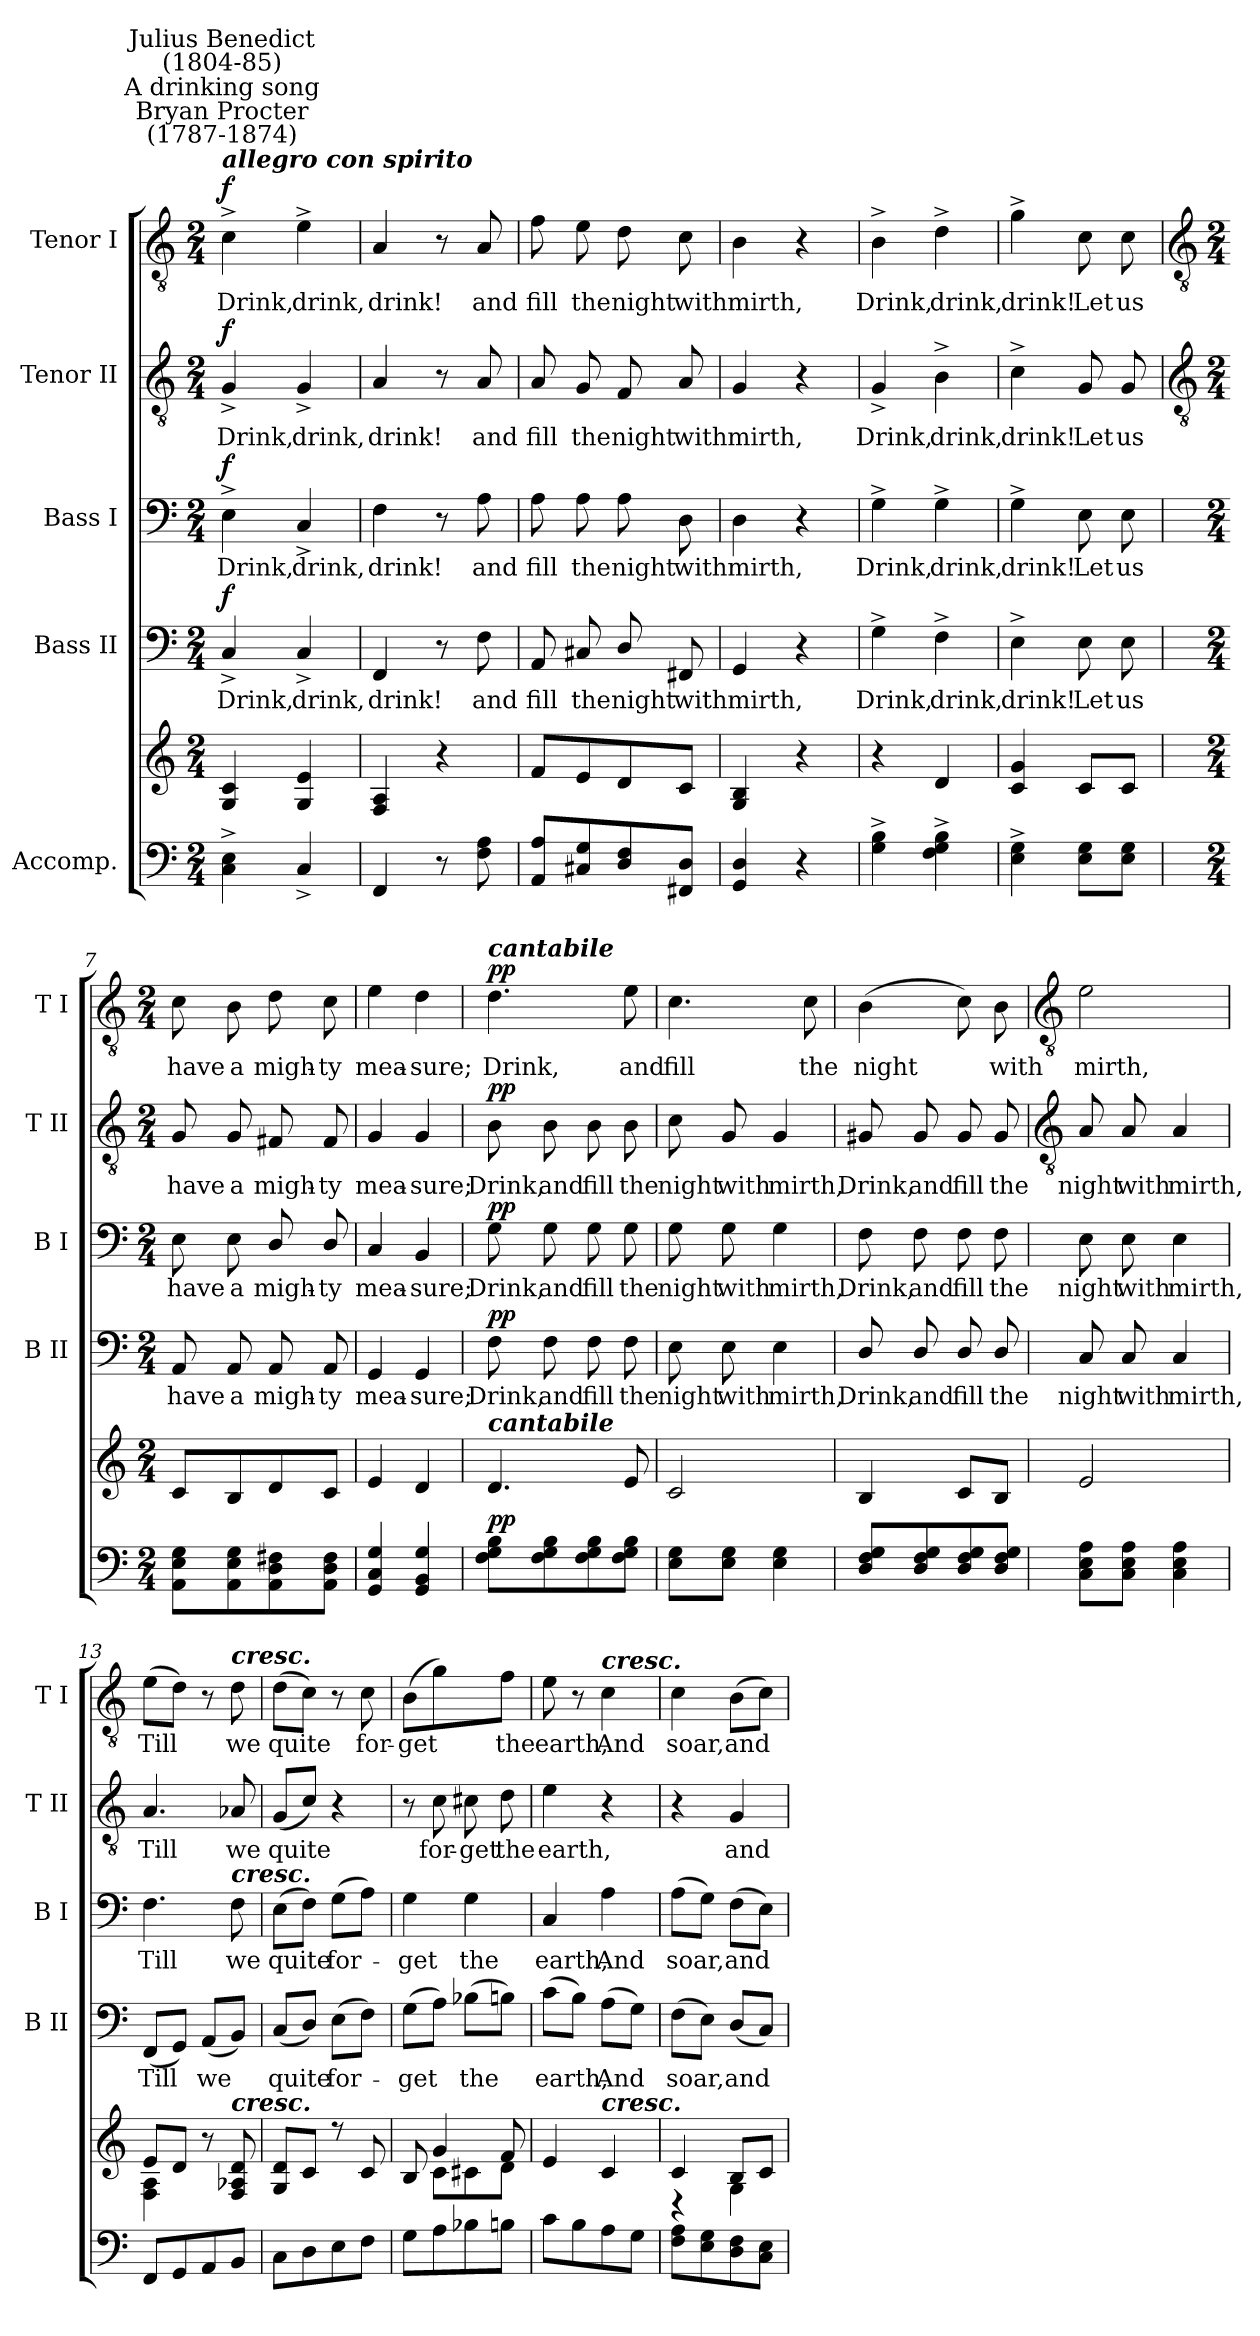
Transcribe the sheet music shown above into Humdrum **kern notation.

**kern	**kern	**dynam	**kern	**text	**dynam	**kern	**text	**dynam	**kern	**text	**dynam	**kern	**text	**dynam
*part5	*part5	*part5	*part4	*part4	*part4	*part3	*part3	*part3	*part2	*part2	*part2	*part1	*part1	*part1
*staff6	*staff5	*staff5/6	*staff4	*staff4	*staff4	*staff3	*staff3	*staff3	*staff2	*staff2	*staff2	*staff1	*staff1	*staff1
*I"Accomp.	*	*	*I"Bass II	*	*	*I"Bass I	*	*	*I"Tenor II	*	*	*I"Tenor I	*	*
*	*	*	*I'B II	*	*	*I'B I	*	*	*I'T II	*	*	*I'T I	*	*
*clefF4	*clefG2	*	*clefF4	*	*	*clefF4	*	*	*clefGv2	*	*	*clefGv2	*	*
*k[]	*k[]	*	*k[]	*	*	*k[]	*	*	*k[]	*	*	*k[]	*	*
*C:	*C:	*	*C:	*	*	*C:	*	*	*C:	*	*	*C:	*	*
*M2/4	*M2/4	*	*M2/4	*	*	*M2/4	*	*	*M2/4	*	*	*M2/4	*	*
*MM132	*MM132	*	*MM132	*	*	*MM132	*	*	*MM132	*	*	*MM132	*	*
=1	=1	=1	=1	=1	=1	=1	=1	=1	=1	=1	=1	=1	=1	=1
!	!	!	!	!	!	!	!	!	!	!	!	!LO:TX:a:Bi:t=allegro con spirito	!	!
!	!	!	!	!	!	!	!	!	!	!	!	!LO:TX:a:cj:t=Bryan Procter\n(1787-1874)	!	!
!	!	!	!	!	!	!	!	!	!	!	!	!LO:TX:a:cj:t=A drinking song	!	!
!	!	!	!	!	!	!	!	!	!	!	!	!LO:TX:a:cj:t=Julius Benedict\n(1804-85)	!	!
!	!	!	!	!LO:LY:b	!LO:DY:b	!	!LO:LY:b	!LO:DY:b	!	!LO:LY:b	!LO:DY:b	!	!LO:LY:b	!LO:DY:b
4C^ 4E^	4G 4c	.	4C^	Drink,	f	4E^	Drink,	f	4G^	Drink,	f	4c^	Drink,	f
!	!	!	!	!LO:LY:b	!	!	!LO:LY:b	!	!	!LO:LY:b	!	!	!LO:LY:b	!
4C^	4G 4e	.	4C^	drink,	.	4C^	drink,	.	4G^	drink,	.	4e^	drink,	.
=2	=2	=2	=2	=2	=2	=2	=2	=2	=2	=2	=2	=2	=2	=2
!	!	!	!	!LO:LY:b	!	!	!LO:LY:b	!	!	!LO:LY:b	!	!	!LO:LY:b	!
4FF	4F 4A	.	4FF	drink!	.	4F	drink!	.	4A	drink!	.	4A	drink!	.
8r	4r	.	8r	.	.	8r	.	.	8r	.	.	8r	.	.
!	!	!	!	!LO:LY:b	!	!	!LO:LY:b	!	!	!LO:LY:b	!	!	!LO:LY:b	!
8F 8A	.	.	8F	and	.	8A	and	.	8A	and	.	8A	and	.
=3	=3	=3	=3	=3	=3	=3	=3	=3	=3	=3	=3	=3	=3	=3
!	!	!	!	!LO:LY:b	!	!	!LO:LY:b	!	!	!LO:LY:b	!	!	!LO:LY:b	!
8AA 8AL	8fL	.	8AA	fill	.	8A	fill	.	8A	fill	.	8f	fill	.
!	!	!	!	!LO:LY:b	!	!	!LO:LY:b	!	!	!LO:LY:b	!	!	!LO:LY:b	!
8C#X 8G	8e	.	8C#X	the	.	8A	the	.	8G	the	.	8e	the	.
!	!	!	!	!LO:LY:b	!	!	!LO:LY:b	!	!	!LO:LY:b	!	!	!LO:LY:b	!
8D 8F	8d	.	8D/	night	.	8A	night	.	8F	night	.	8d	night	.
!	!	!	!	!LO:LY:b	!	!	!LO:LY:b	!	!	!LO:LY:b	!	!	!LO:LY:b	!
8FF#X 8DJ	8cJ	.	8FF#X	with	.	8D	with	.	8A	with	.	8c	with	.
=4	=4	=4	=4	=4	=4	=4	=4	=4	=4	=4	=4	=4	=4	=4
!	!	!	!	!LO:LY:b	!	!	!LO:LY:b	!	!	!LO:LY:b	!	!	!LO:LY:b	!
4GG 4D	4G 4B	.	4GG	mirth,	.	4D	mirth,	.	4G	mirth,	.	4B	mirth,	.
4r	4r	.	4r	.	.	4r	.	.	4r	.	.	4r	.	.
=5	=5	=5	=5	=5	=5	=5	=5	=5	=5	=5	=5	=5	=5	=5
!	!	!	!	!LO:LY:b	!	!	!LO:LY:b	!	!	!LO:LY:b	!	!	!LO:LY:b	!
4G^ 4B^	4r	.	4G^	Drink,	.	4G^	Drink,	.	4G^	Drink,	.	4B^	Drink,	.
!	!	!	!	!LO:LY:b	!	!	!LO:LY:b	!	!	!LO:LY:b	!	!	!LO:LY:b	!
4F^ 4G^ 4B^	4d	.	4F^	drink,	.	4G^	drink,	.	4B^	drink,	.	4d^	drink,	.
=6	=6	=6	=6	=6	=6	=6	=6	=6	=6	=6	=6	=6	=6	=6
!	!	!	!	!LO:LY:b	!	!	!LO:LY:b	!	!	!LO:LY:b	!	!	!LO:LY:b	!
4E^ 4G^	4c 4g	.	4E^	drink!	.	4G^	drink!	.	4c^	drink!	.	4g^	drink!	.
!	!	!	!	!LO:LY:b	!	!	!LO:LY:b	!	!	!LO:LY:b	!	!	!LO:LY:b	!
8E 8GL	8cL	.	8E	Let	.	8E	Let	.	8G	Let	.	8c	Let	.
!	!	!	!	!LO:LY:b	!	!	!LO:LY:b	!	!	!LO:LY:b	!	!	!LO:LY:b	!
8E 8GJ	8cJ	.	8E	us	.	8E	us	.	8G	us	.	8c	us	.
!!LO:LB:g=z
=7	=7	=7	=7	=7	=7	=7	=7	=7	=7	=7	=7	=7	=7	=7
*	*	*	*	*	*	*	*	*	*clefGv2	*	*	*clefGv2	*	*
*M2/4	*M2/4	*	*M2/4	*	*	*M2/4	*	*	*M2/4	*	*	*M2/4	*	*
!	!	!	!	!LO:LY:b	!	!	!LO:LY:b	!	!	!LO:LY:b	!	!	!LO:LY:b	!
8AA 8E 8GL	8cL	.	8AA	have	.	8E	have	.	8G	have	.	8c	have	.
!	!	!	!	!LO:LY:b	!	!	!LO:LY:b	!	!	!LO:LY:b	!	!	!LO:LY:b	!
8AA 8E 8G	8B	.	8AA	a	.	8E	a	.	8G	a	.	8B	a	.
!	!	!	!	!LO:LY:b	!	!	!LO:LY:b	!	!	!LO:LY:b	!	!	!LO:LY:b	!
8AA 8D 8F#X	8d	.	8AA	migh-	.	8D/	migh-	.	8F#X	migh-	.	8d	migh-	.
!	!	!	!	!LO:LY:b	!	!	!LO:LY:b	!	!	!LO:LY:b	!	!	!LO:LY:b	!
8AA 8D 8F#J	8cJ	.	8AA	-ty	.	8D/	-ty	.	8F#	-ty	.	8c	-ty	.
=8	=8	=8	=8	=8	=8	=8	=8	=8	=8	=8	=8	=8	=8	=8
!	!	!	!	!LO:LY:b	!	!	!LO:LY:b	!	!	!LO:LY:b	!	!	!LO:LY:b	!
4GG 4C 4G	4e	.	4GG	mea-	.	4C	mea-	.	4G	mea-	.	4e	mea-	.
!	!	!	!	!LO:LY:b	!	!	!LO:LY:b	!	!	!LO:LY:b	!	!	!LO:LY:b	!
4GG 4BB 4G	4d	.	4GG	-sure;	.	4BB	-sure;	.	4G	-sure;	.	4d	-sure;	.
=9	=9	=9	=9	=9	=9	=9	=9	=9	=9	=9	=9	=9	=9	=9
!	!	!	!	!	!	!	!	!	!	!	!	!LO:TX:a:Bi:t=cantabile	!	!
!	!LO:TX:a:Bi:t=cantabile	!	!	!	!	!	!	!	!	!	!	!	!	!
!	!	!LO:DY:a=2	!	!LO:LY:b	!LO:DY:b	!	!LO:LY:b	!LO:DY:b	!	!LO:LY:b	!LO:DY:b	!	!LO:LY:b	!LO:DY:b
8F 8G 8BL	4.d	pp	8F	Drink,	pp	8G	Drink,	pp	8B	Drink,	pp	4.d	Drink,	pp
!	!	!	!	!LO:LY:b	!	!	!LO:LY:b	!	!	!LO:LY:b	!	!	!	!
8F 8G 8B	.	.	8F	and	.	8G	and	.	8B	and	.	.	.	.
!	!	!	!	!LO:LY:b	!	!	!LO:LY:b	!	!	!LO:LY:b	!	!	!	!
8F 8G 8B	.	.	8F	fill	.	8G	fill	.	8B	fill	.	.	.	.
!	!	!	!	!LO:LY:b	!	!	!LO:LY:b	!	!	!LO:LY:b	!	!	!LO:LY:b	!
8F 8G 8BJ	8e	.	8F	the	.	8G	the	.	8B	the	.	8e	and	.
=10	=10	=10	=10	=10	=10	=10	=10	=10	=10	=10	=10	=10	=10	=10
!	!	!	!	!LO:LY:b	!	!	!LO:LY:b	!	!	!LO:LY:b	!	!	!LO:LY:b	!
8E 8GL	2c	.	8E	night	.	8G	night	.	8c	night	.	4.c	fill	.
!	!	!	!	!LO:LY:b	!	!	!LO:LY:b	!	!	!LO:LY:b	!	!	!	!
8E 8GJ	.	.	8E	with	.	8G	with	.	8G	with	.	.	.	.
!	!	!	!	!LO:LY:b	!	!	!LO:LY:b	!	!	!LO:LY:b	!	!	!	!
4E 4G	.	.	4E	mirth,	.	4G	mirth,	.	4G	mirth,	.	.	.	.
!	!	!	!	!	!	!	!	!	!	!	!	!	!LO:LY:b	!
.	.	.	.	.	.	.	.	.	.	.	.	8c	the	.
=11	=11	=11	=11	=11	=11	=11	=11	=11	=11	=11	=11	=11	=11	=11
!	!	!	!	!LO:LY:b	!	!	!LO:LY:b	!	!	!LO:LY:b	!	!	!LO:LY:b	!
8D\ 8F\ 8G\L	4B	.	8D/	Drink,	.	8F	Drink,	.	8G#X	Drink,	.	(>4B	night	.
!	!	!	!	!LO:LY:b	!	!	!LO:LY:b	!	!	!LO:LY:b	!	!	!	!
8D\ 8F\ 8G\	.	.	8D/	and	.	8F	and	.	8G#	and	.	.	.	.
!	!	!	!	!LO:LY:b	!	!	!LO:LY:b	!	!	!LO:LY:b	!	!	!	!
8D/ 8F/ 8G/	8cL	.	8D/	fill	.	8F	fill	.	8G#	fill	.	8c)	.	.
!	!	!	!	!LO:LY:b	!	!	!LO:LY:b	!	!	!LO:LY:b	!	!	!LO:LY:b	!
8D/ 8F/ 8G/J	8BJ	.	8D/	the	.	8F	the	.	8G#	the	.	8B	with	.
!!LO:LB:g=z
=12	=12	=12	=12	=12	=12	=12	=12	=12	=12	=12	=12	=12	=12	=12
*	*	*	*	*	*	*	*	*	*clefGv2	*	*	*clefGv2	*	*
*	*^	*	*	*	*	*	*	*	*	*	*	*	*	*
!	!	!LO:N:vis=1	!	!	!LO:LY:b	!	!	!LO:LY:b	!	!	!LO:LY:b	!	!	!LO:LY:b	!
8C 8E 8AL	2e	2ryy	.	8C	night	.	8E	night	.	8A	night	.	2e	mirth,	.
!	!	!	!	!	!LO:LY:b	!	!	!LO:LY:b	!	!	!LO:LY:b	!	!	!	!
8C 8E 8AJ	.	.	.	8C	with	.	8E	with	.	8A	with	.	.	.	.
!	!	!	!	!	!LO:LY:b	!	!	!LO:LY:b	!	!	!LO:LY:b	!	!	!	!
4C 4E 4A	.	.	.	4C	mirth,	.	4E	mirth,	.	4A	mirth,	.	.	.	.
=13	=13	=13	=13	=13	=13	=13	=13	=13	=13	=13	=13	=13	=13	=13	=13
!	!	!	!	!	!LO:LY:b	!	!	!LO:LY:b	!	!	!LO:LY:b	!	!	!LO:LY:b	!
8FFL	8eL	4F\ 4A\	.	(<8FFL	Till	.	4.F	Till	.	4.A	Till	.	(>8eL	Till	.
8GG	8dJ	.	.	8GGJ)	.	.	.	.	.	.	.	.	8dJ)	.	.
!	!	!	!	!	!LO:LY:b	!	!	!	!	!	!	!	!	!	!
8AA	8r	4ryy	.	(<8AAL	we	.	.	.	.	.	.	.	8r	.	.
!	!	!	!	!	!	!	!	!	!	!	!	!	!LO:TX:a:Bi:t=cresc.	!	!
!	!	!	!	!	!	!	!LO:TX:a:Bi:t=cresc.	!	!	!	!	!	!	!	!
!	!LO:TX:a:Bi:t=cresc.	!	!	!	!	!	!	!	!	!	!	!	!	!	!
!	!	!	!	!	!	!	!	!LO:LY:b	!	!	!LO:LY:b	!	!	!LO:LY:b	!
8BBJ	8F 8A-X 8d	.	.	8BBJ)	.	.	8F	we	.	8A-X	we	.	8d	we	.
=14	=14	=14	=14	=14	=14	=14	=14	=14	=14	=14	=14	=14	=14	=14	=14
!	!	!LO:N:vis=1	!	!	!LO:LY:b	!	!	!LO:LY:b	!	!	!LO:LY:b	!	!	!LO:LY:b	!
8CL	8G 8dL	2ryy	.	(<8CL	quite	.	(>8EL	quite	.	(<8GL	quite	.	(>8dL	quite	.
8D	8cJ	.	.	8DJ)	.	.	8FJ)	.	.	8cJ)	.	.	8cJ)	.	.
!	!	!	!	!	!LO:LY:b	!	!	!LO:LY:b	!	!	!	!	!	!	!
8E	8r	.	.	(>8EL	for-	.	(>8GL	for-	.	4r	.	.	8r	.	.
!	!	!	!	!	!	!	!	!	!	!	!	!	!	!LO:LY:b	!
8FJ	8c	.	.	8FJ)	.	.	8AJ)	.	.	.	.	.	8c	for-	.
=15	=15	=15	=15	=15	=15	=15	=15	=15	=15	=15	=15	=15	=15	=15	=15
!	!	!	!	!	!LO:LY:b	!	!	!LO:LY:b	!	!	!	!	!	!LO:LY:b	!
8GL	8B	8ryy	.	(>8GL	get	.	4G	get	.	8r	.	.	(8BL	-get	.
!	!	!	!	!	!	!	!	!	!	!	!LO:LY:b	!	!	!	!
8A	4g	8c\L	.	8AJ)	.	.	.	.	.	8c	for-	.	4g)	.	.
!	!	!	!	!	!LO:LY:b	!	!	!LO:LY:b	!	!	!LO:LY:b	!	!	!	!
8B-X	.	8c#X\	.	(>8B-XL	the	.	4G	the	.	8c#X	-get	.	.	.	.
!	!	!	!	!	!	!	!	!	!	!	!LO:LY:b	!	!	!LO:LY:b	!
8BnJ	8f	8d\J	.	8BnJ)	.	.	.	.	.	8d	the	.	8fJ	the	.
=16	=16	=16	=16	=16	=16	=16	=16	=16	=16	=16	=16	=16	=16	=16	=16
!	!	!LO:N:vis=1	!	!	!LO:LY:b	!	!	!LO:LY:b	!	!	!LO:LY:b	!	!	!LO:LY:b	!
8cL	4e	2ryy	.	(>8cL	earth,	.	4C	earth,	.	4e	earth,	.	8e	earth,	.
8B	.	.	.	8BJ)	.	.	.	.	.	.	.	.	8r	.	.
!	!	!	!	!	!	!	!	!	!	!	!	!	!LO:TX:a:Bi:t=cresc.	!	!
!	!LO:TX:a:Bi:t=cresc.	!	!	!	!	!	!	!	!	!	!	!	!	!	!
!	!	!	!	!	!LO:LY:b	!	!	!LO:LY:b	!	!	!	!	!	!LO:LY:b	!
8A	4c	.	.	(>8AL	And	.	4A	And	.	4r	.	.	4c	And	.
8GJ	.	.	.	8GJ)	.	.	.	.	.	.	.	.	.	.	.
=17	=17	=17	=17	=17	=17	=17	=17	=17	=17	=17	=17	=17	=17	=17	=17
!	!	!	!	!	!LO:LY:b	!	!	!LO:LY:b	!	!	!	!	!	!LO:LY:b	!
8F 8AL	4c	4r	.	(>8FL	soar,	.	(>8AL	soar,	.	4r	.	.	4c	soar,	.
8E 8G	.	.	.	8EJ)	.	.	8GJ)	.	.	.	.	.	.	.	.
!	!	!	!	!	!LO:LY:b	!	!	!LO:LY:b	!	!	!LO:LY:b	!	!	!LO:LY:b	!
8D 8F	8BL	4G\	.	(<8DL	and	.	(>8FL	and	.	4G	and	.	(>8BL	and	.
8C 8EJ	8cJ	.	.	8CJ)	.	.	8EJ)	.	.	.	.	.	8cJ)	.	.
*	*v	*v	*	*	*	*	*	*	*	*	*	*	*	*	*
=	=	=	=	=	=	=	=	=	=	=	=	=	=	=
*-	*-	*-	*-	*-	*-	*-	*-	*-	*-	*-	*-	*-	*-	*-
